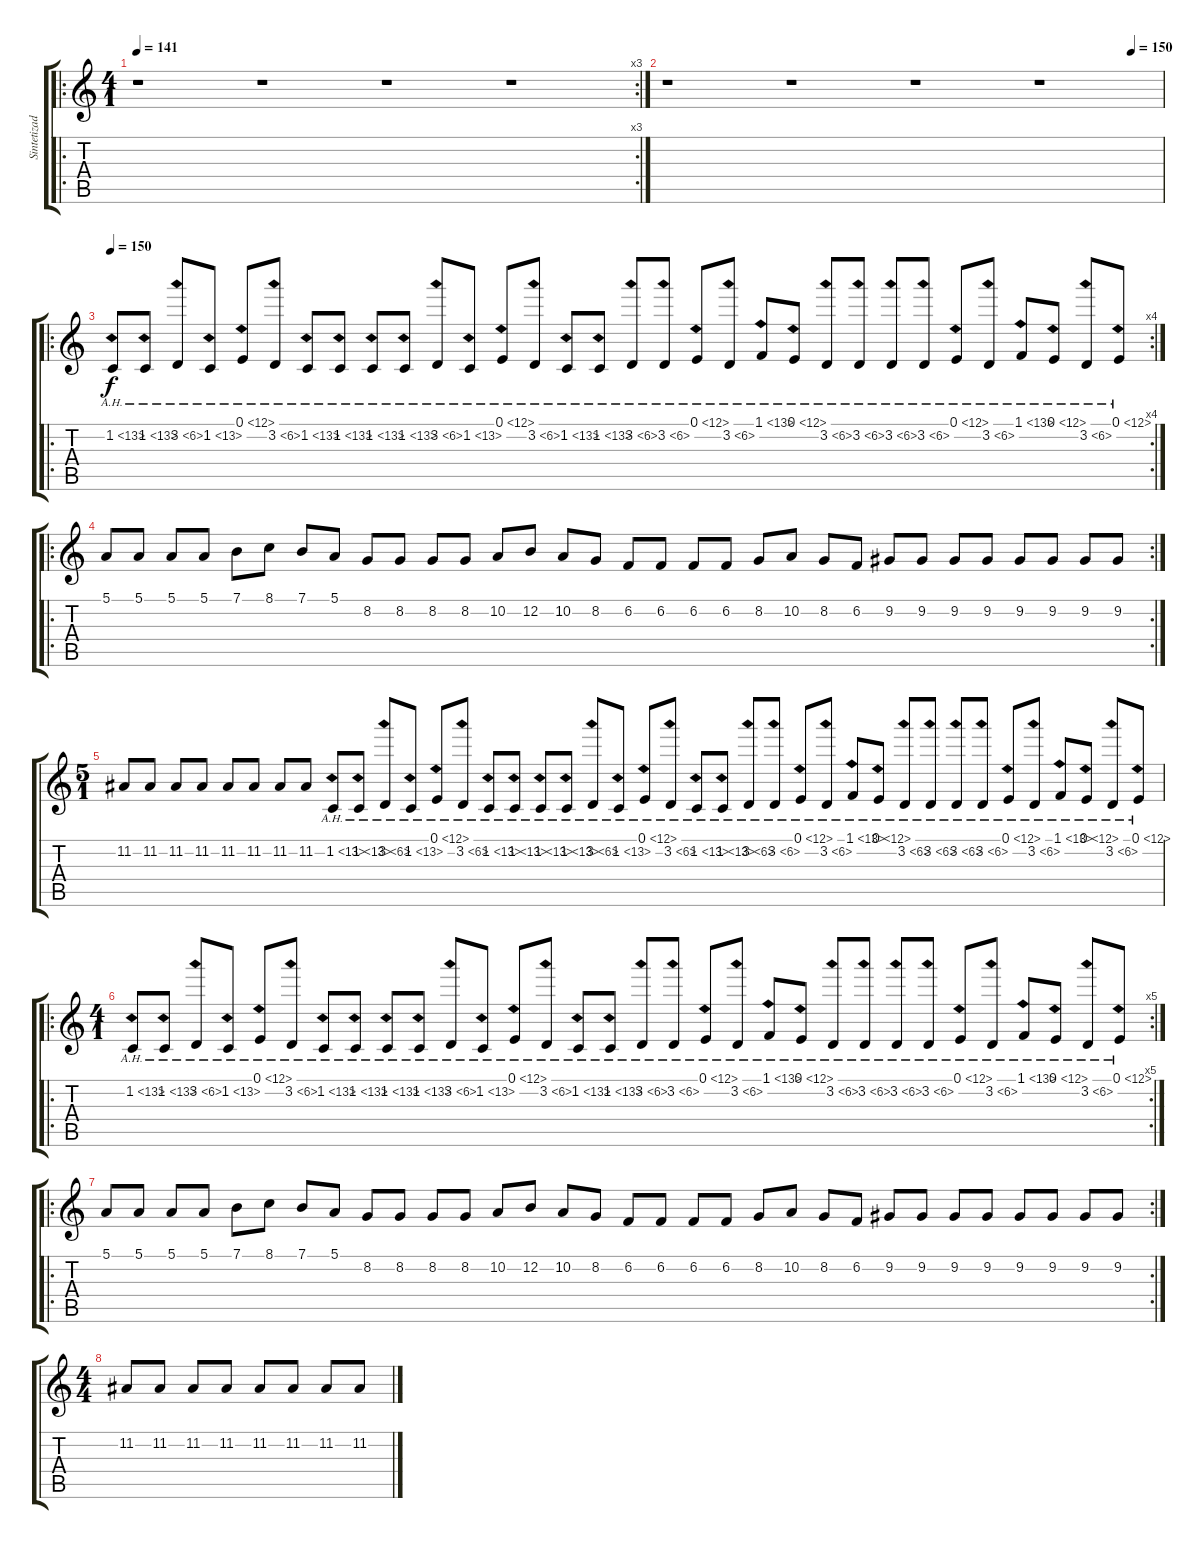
\track ("Sintetizador 3" "Sintetizad") {instrument harpsichord}
\staff {score tabs}
\tuning (E4 B3 G3 D3 A2 E2) {hide}
\ro
\rc 3
\ts (4 1)
\tempo 141
\clef g2
\ks c
r.1{dy f instrument harpsichord} r.1 r.1 r.1 |
\tempo (150 0.9375)
r.1 r.1 r.1 r.1 |
\ro
\rc 4
\tempo 150
1.2{ah 12}.8 1.2{ah 12}.8 3.2{ah 3}.8 1.2{ah 12}.8 0.1{ah 12}.8 3.2{ah 3}.8 1.2{ah 12}.8 1.2{ah 12}.8 1.2{ah 12}.8 1.2{ah 12}.8 3.2{ah 3}.8 1.2{ah 12}.8 0.1{ah 12}.8 3.2{ah 3}.8 1.2{ah 12}.8 1.2{ah 12}.8 3.2{ah 3}.8 3.2{ah 3}.8 0.1{ah 12}.8 3.2{ah 3}.8 1.1{ah 12}.8 0.1{ah 12}.8 3.2{ah 3}.8 3.2{ah 3}.8 3.2{ah 3}.8 3.2{ah 3}.8 0.1{ah 12}.8 3.2{ah 3}.8 1.1{ah 12}.8 0.1{ah 12}.8 3.2{ah 3}.8 0.1{ah 12}.8 |
\ro
\rc 2
5.1.8{volume 16} 5.1.8 5.1.8 5.1.8 7.1.8 8.1.8 7.1.8 5.1.8 8.2.8 8.2.8 8.2.8 8.2.8 10.2.8 12.2.8 10.2.8 8.2.8 6.2.8 6.2.8 6.2.8 6.2.8 8.2.8 10.2.8 8.2.8 6.2.8 9.2.8 9.2.8 9.2.8 9.2.8 9.2.8 9.2.8 9.2.8 9.2.8 |
\ts (5 1)
11.2.8 11.2.8 11.2.8 11.2.8 11.2.8 11.2.8 11.2.8 11.2.8 1.2{ah 12}.8{volume 12 instrument harpsichord} 1.2{ah 12}.8 3.2{ah 3}.8 1.2{ah 12}.8 0.1{ah 12}.8 3.2{ah 3}.8 1.2{ah 12}.8 1.2{ah 12}.8 1.2{ah 12}.8 1.2{ah 12}.8 3.2{ah 3}.8 1.2{ah 12}.8 0.1{ah 12}.8 3.2{ah 3}.8 1.2{ah 12}.8 1.2{ah 12}.8 3.2{ah 3}.8 3.2{ah 3}.8 0.1{ah 12}.8 3.2{ah 3}.8 1.1{ah 12}.8 0.1{ah 12}.8 3.2{ah 3}.8 3.2{ah 3}.8 3.2{ah 3}.8 3.2{ah 3}.8 0.1{ah 12}.8 3.2{ah 3}.8 1.1{ah 12}.8 0.1{ah 12}.8 3.2{ah 3}.8 0.1{ah 12}.8 |
\ro
\rc 5
\ts (4 1)
1.2{ah 12}.8 1.2{ah 12}.8 3.2{ah 3}.8 1.2{ah 12}.8 0.1{ah 12}.8 3.2{ah 3}.8 1.2{ah 12}.8 1.2{ah 12}.8 1.2{ah 12}.8 1.2{ah 12}.8 3.2{ah 3}.8 1.2{ah 12}.8 0.1{ah 12}.8 3.2{ah 3}.8 1.2{ah 12}.8 1.2{ah 12}.8 3.2{ah 3}.8 3.2{ah 3}.8 0.1{ah 12}.8 3.2{ah 3}.8 1.1{ah 12}.8 0.1{ah 12}.8 3.2{ah 3}.8 3.2{ah 3}.8 3.2{ah 3}.8 3.2{ah 3}.8 0.1{ah 12}.8 3.2{ah 3}.8 1.1{ah 12}.8 0.1{ah 12}.8 3.2{ah 3}.8 0.1{ah 12}.8 |
\ro
\rc 2
5.1.8{volume 16} 5.1.8 5.1.8 5.1.8 7.1.8 8.1.8 7.1.8 5.1.8 8.2.8 8.2.8 8.2.8 8.2.8 10.2.8 12.2.8 10.2.8 8.2.8 6.2.8 6.2.8 6.2.8 6.2.8 8.2.8 10.2.8 8.2.8 6.2.8 9.2.8 9.2.8 9.2.8 9.2.8 9.2.8 9.2.8 9.2.8 9.2.8 |
\ts (4 4)
11.2.8 11.2.8 11.2.8 11.2.8 11.2.8 11.2.8 11.2.8 11.2.8
